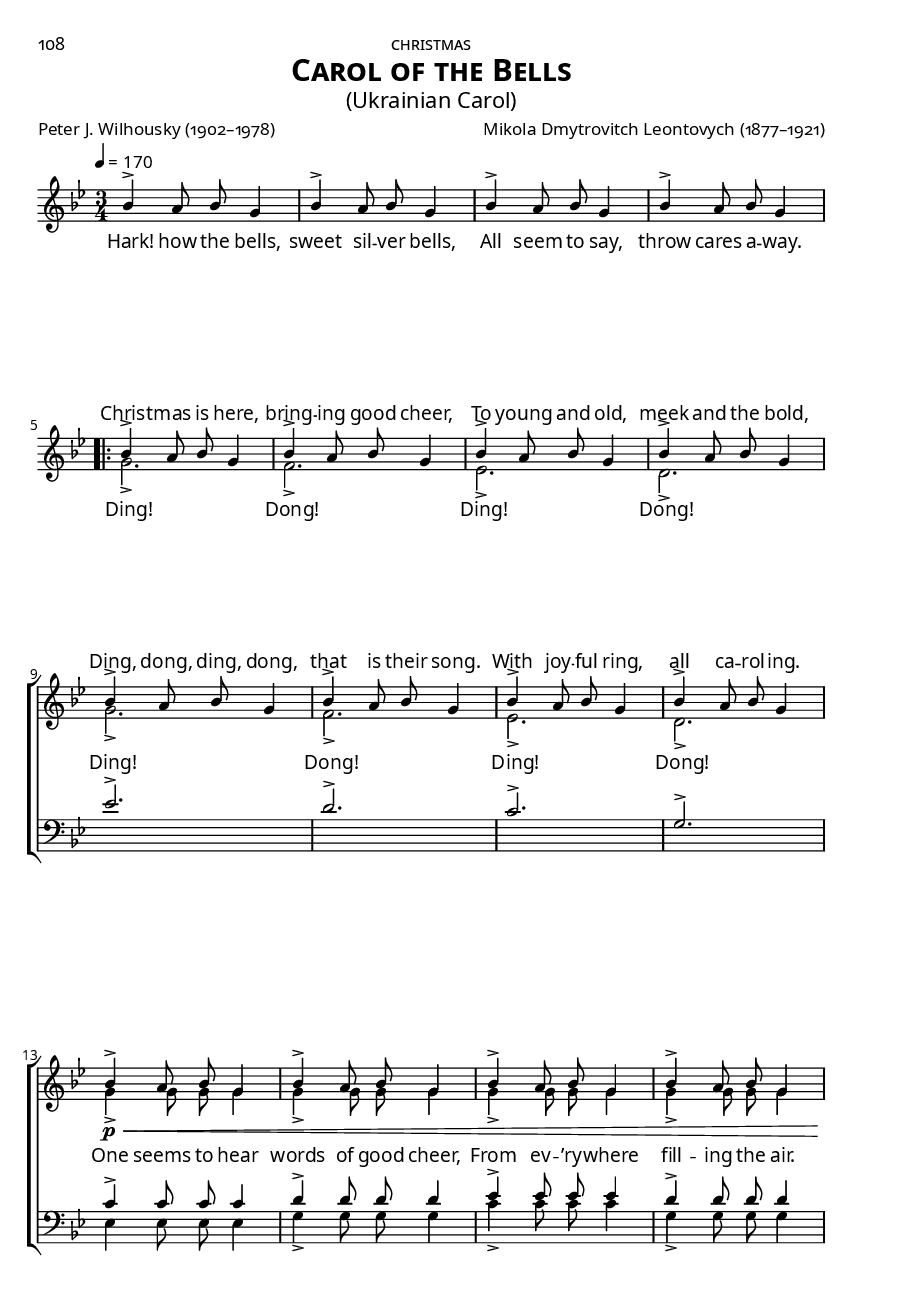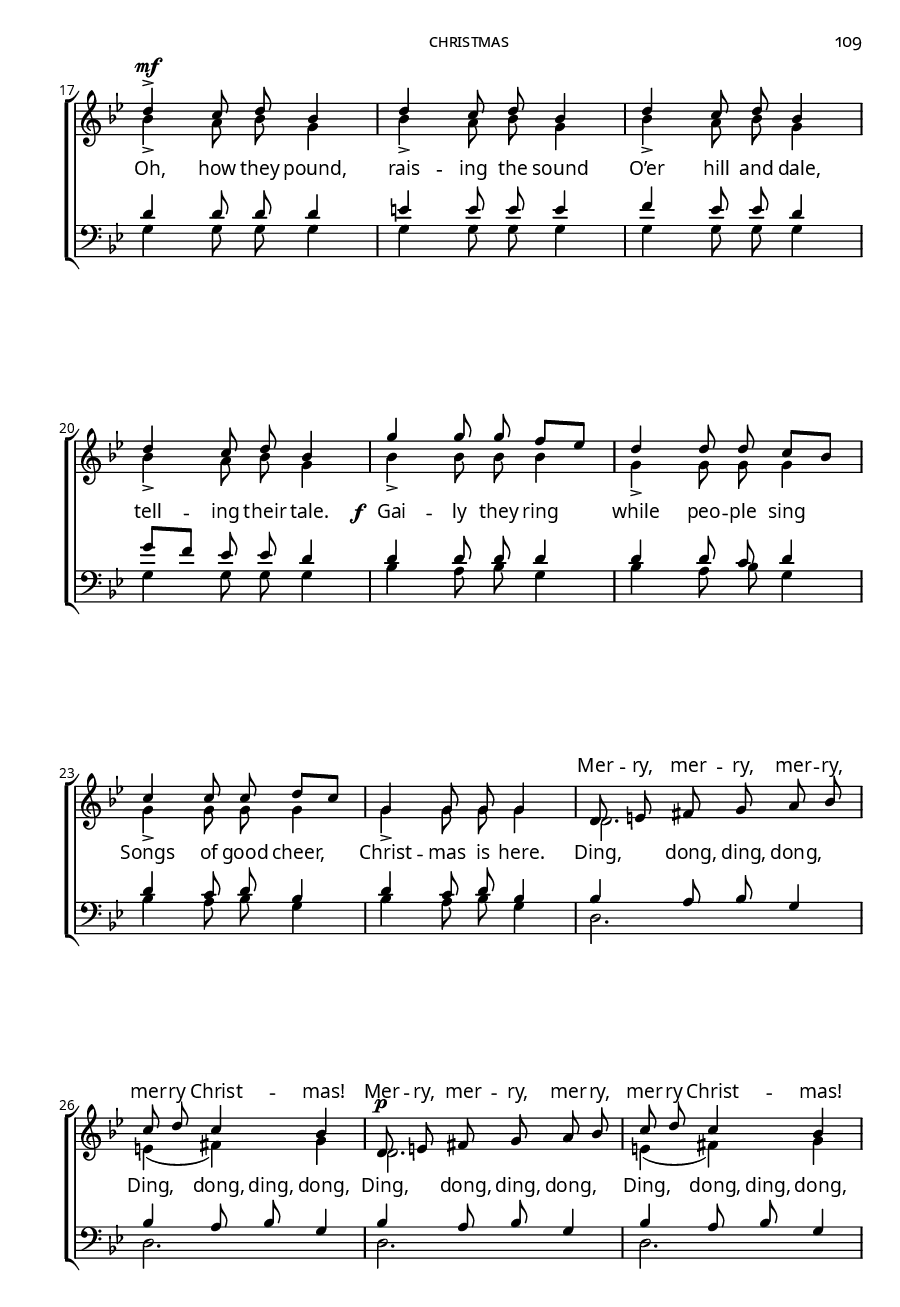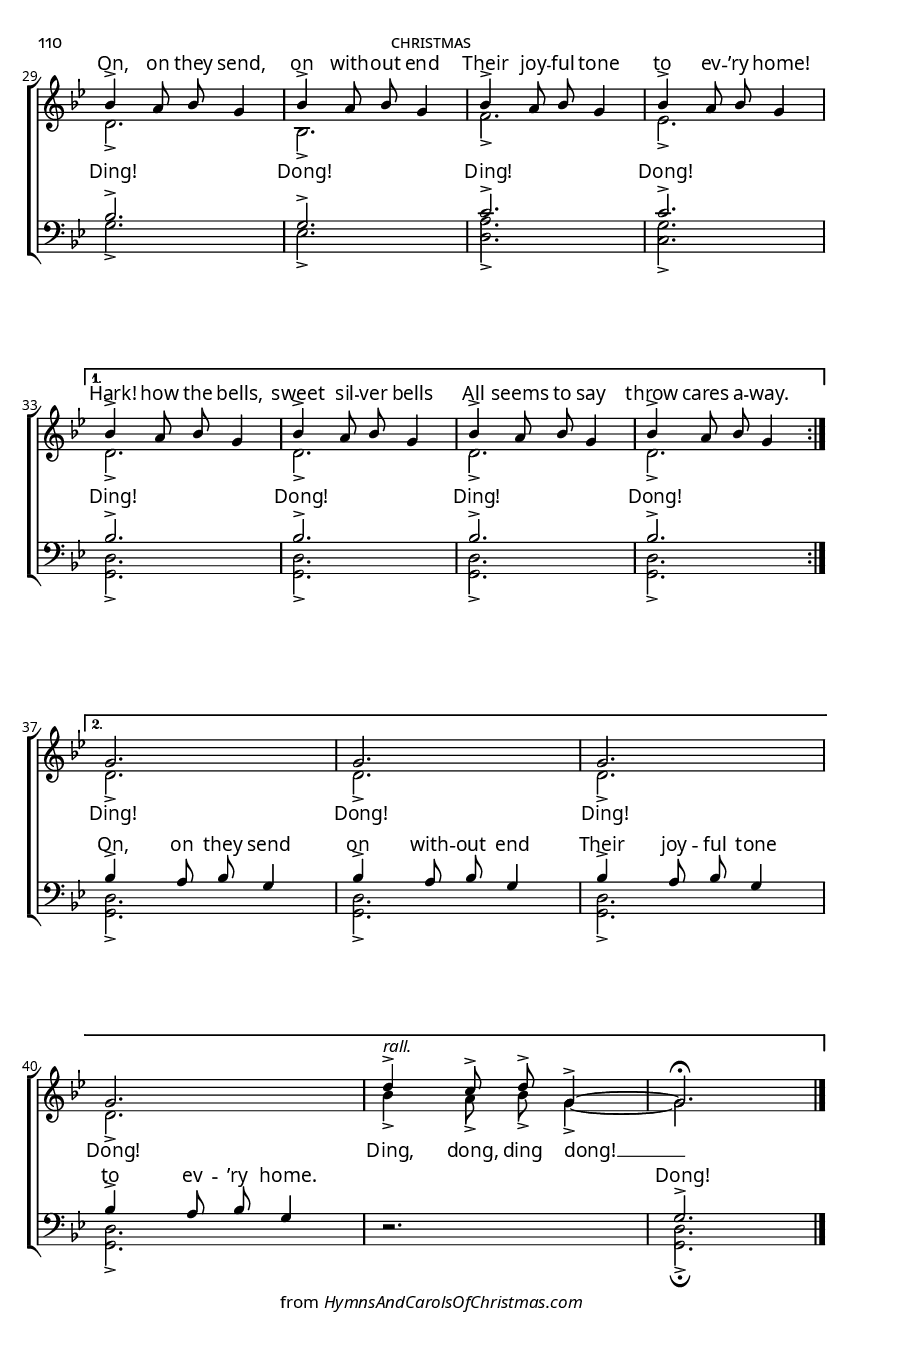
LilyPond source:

\version "2.14.2"
\include "util.ly"
\header {
  title = \markup{\override #'(font-name . "Garamond Premier Pro Semibold"){ \abs-fontsize #15 \smallCapsOldStyle"Carol of the Bells"}}
  subtitle = \markup{\override #'(font-name . "Garamond Premier Pro"){ \abs-fontsize #10.5 "(Ukrainian Carol)"}}
  poet = \markup\oldStyleNum"Peter J. Wilhousky (1902–1978)"
  composer = \markup\oldStyleNum"Mikola Dmytrovitch Leontovych (1877–1921)"
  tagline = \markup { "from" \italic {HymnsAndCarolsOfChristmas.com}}
}
\paper {
  %print-all-headers = ##t
  paper-height = 9\in
  paper-width = 6\in
  indent = 0\in
  %system-system-spacing = #'((basic-distance . 10) (padding . 0))
  %system-system-spacing =
  %  #'((basic-distance . 0)
  %     (minimum-distance . 0)
  %     (padding . -0.35)
  %     (stretchability . 100))
  ragged-last-bottom = ##f
  ragged-bottom = ##f
  two-sided = ##t
  inner-margin = 0.5\in
  outer-margin = 0.25\in
  top-margin = 0.25\in
  bottom-margin = 0.25\in
  first-page-number = #108
  print-first-page-number = ##t
  headerLine = \markup{\override #'(font-name . "Garamond Premier Pro") \smallCapsOldStyle"christmas"}
  oddHeaderMarkup = \markup\fill-line{
     \override #'(font-name . "Garamond Premier Pro")\abs-fontsize #8.5
     \combine 
        \fill-line{"" \on-the-fly #print-page-number-check-first
        \oldStylePageNum""
        }
        \fill-line{\headerLine}
  }
  evenHeaderMarkup = \markup {
     \override #'(font-name . "Garamond Premier Pro")\abs-fontsize #8.5
     \combine
        \on-the-fly #print-page-number-check-first
        \oldStylePageNum""
        \fill-line{\headerLine}
  }
}
#(set-global-staff-size 15) \paper{ #(define fonts (make-pango-font-tree "GoudyOlSt BT" "Garamond Premier Pro" "Garamond Premier Pro" (/ 15 20))) }
global = {
  \key bes \major
  \time 3/4
  \autoBeamOff
  \override DynamicLineSpanner #'staff-padding = #0.0
  \override DynamicLineSpanner #'Y-extent = #'(-0.5 . 0.5)
}

sopMusic = \relative c'' {
  \tempo 4 = 170
  bes4-> a8 bes g4 |
  bes4-> a8 bes g4 |
  bes4-> a8 bes g4 |
  bes4-> a8 bes g4 | \break
  \repeat volta 2 {
    
    bes4-> a8 bes g4 |
    bes4-> a8 bes g4 |
    bes4-> a8 bes g4 |
    bes4-> a8 bes g4 | \break
    
    bes4-> a8 bes g4 |
    bes4-> a8 bes g4 |
    bes4-> a8 bes g4 |
    bes4-> a8 bes g4 | \break
    
    bes4->\p\< a8 bes g4
    bes4-> a8 bes g4 |
    bes4-> a8 bes g4 |
    bes4-> a8 bes g4 |
    
    d'4->^\mf c8 d bes4 |
    d4 c8 d bes4 |
    d4 c8 d bes4 |
    d4 c8 d bes4 |
    
    % 4th System
    g'4 g8 g f[ ees] |
    d4 d8 d c[ bes] |
    c4 c8 c d[ c] |
    
    g4 g8 g g4 |
    d8 e fis g a bes |
    c d c4 bes |
    
    d,8^\p e fis g a bes |
    c d c4 bes |
    
    %third page
    bes4-> a8 bes g4 |
    bes4-> a8 bes g4 |
    bes4-> a8 bes g4 |
    bes4-> a8 bes g4 |
  }
  \alternative {
    {
      bes4-> a8 bes g4 | 
      bes4-> a8 bes g4 | 
      bes4-> a8 bes g4 | 
      bes4-> a8 bes g4 | \break
    }
    {
      g2. |
      g |
      g |
      g |
      d'4->^\markup\italic"rall." c8-> d-> g,4->~ |
      g2.\fermata \bar "|."
    }
  }
}
sopWordsBelow = \lyricmode {
  Hark! how the bells, sweet sil -- ver bells,
  All seem to say, throw cares a -- way.
  
}
sopWords = \lyricmode {
  \repeat unfold 16 { \skip 1 }
  Christ -- mas is here, bring -- ing good cheer,
  To young and old, meek and the bold,
  
  Ding, dong, ding, dong, that is their song.
  With joy -- ful ring, all ca -- rol -- ing.
  
  \repeat unfold 48 { \skip 1}
  Mer -- ry, mer -- ry, mer -- ry, mer -- ry Christ -- mas!
  Mer -- ry, mer -- ry, mer -- ry, mer -- ry Christ -- mas!
  
  On, on they send, on with -- out end
  Their joy -- ful tone to ev -- ’ry home!
  
  Hark! how the bells, sweet sil -- ver bells
  All seems to say throw cares a -- way.
}

altoMusic = \relative c'' {
  s2.*4 |
  
  g2.-> |
  f-> |
  ees-> |
  d-> |
  
  g2.-> |
  f-> |
  ees-> |
  d-> |
  
  g4-> g8 g g4 |
  g4-> g8 g g4 |
  g4-> g8 g g4 |
  g4-> g8 g g4 |
  
  bes4-> a8 bes g4 |
  bes4-> a8 bes g4 |
  bes4-> a8 bes g4 |
  bes4-> a8 bes g4 |
  
  %third system
  bes4-> bes8 bes bes4 |
  g4-> g8 g g4 |
  g4-> g8 g g4 |
  g4-> g8 g g4 |
  
  d2. |
  e4( fis) g |
  
  d2. |
  e4( fis) g |
  
  %page3
  d2.-> |
  bes-> |
  f'-> |
  ees-> |
  
  d-> |
  d-> |
  d-> |
  d-> |
  
  d-> |
  d-> |
  d-> |
  d-> |
  bes'4-> a8-> bes-> g4->~ |
  g2. \bar "|."
}
altoWords = {
  \lyricmode {
    Ding! Dong! Ding! Dong!
    \dropLyricsV
    Ding! Dong! Ding! Dong!
    
    \set associatedVoice = "sopranos"
    One seems to hear words of good cheer,
    From ev -- ’ry -- where fill -- ing the air.
    
    Oh, how they pound, rais -- ing the sound
    O’er hill and dale, tell -- ing their tale.
    \unset associatedVoice
  }
  \set stanza = \markup\dynamic"f "
  \lyricmode{
    Gai -- ly they ring while peo -- ple sing
    Songs of good cheer, Christ -- mas is \set associatedVoice = "tenors"
    here.
    
    Ding, dong, ding, dong,
    Ding, dong, ding, dong,
    Ding, dong, ding, dong,
    Ding, dong, ding, dong,
    \unset associatedVoice
    Ding! Dong!
    Ding! Dong!
    
    Ding! Dong!
    Ding! Dong!
    
    \raiseLyrics
    Ding! Dong!
    Ding! Dong!
    Ding, dong, ding dong! __
  }
}
tenorMusic = \relative c' {
  s2.*8 |
  
  ees2.-> |
  d-> |
  c-> |
  g-> |
  
  c4-> c8 c c4 |
  d4-> d8 d d4 |
  ees4-> ees8 ees ees4 |
  d4-> d8 d d4 |
  
  d4 d8 d d4 |
  e4 e8 e e4 |
  f4 ees8\noBeam ees d4 |
  g8[ f] ees8 ees d4 |
  
  %third system
  d4 d8 d d4 |
  d4 d8 c d4 |
  d4 c8 d bes4 |
  d4 c8 d bes4 |
  
  bes4 a8 bes g4 |
  bes4 a8 bes g4 |
  bes4 a8 bes g4 |
  bes4 a8 bes g4 |
  
  %page3
  bes2.-> |
  g-> |
  c-> |
  c-> |
  
  bes-> |
  bes-> |
  bes-> |
  bes-> |
  
  
  bes4-> a8 bes g4 |
  bes4-> a8 bes g4 |
  bes4-> a8 bes g4 |
  bes4-> a8 bes g4 |
  
  s2. |
  g2.-> \bar "|."
}
tenorWords = \lyricmode {
  \repeat unfold 76 {\skip 1}
  On, on they send on with -- out end
  Their joy -- ful tone to ev -- ’ry home.
  
  Dong!
}

bassMusic = \relative c {
  s2.*12 |
  
  ees4 ees8 ees8 ees4 |
  g4-> g8 g g4 |
  c4-> c8 c c4 |
  g4-> g8 g g4 |
  
  g4 g8 g g4 |
  g4 g8 g g4 |
  g4 g8 g g4 |
  g4 g8 g g4 |
  
  %third system
  bes4 a8 bes g4 |
  bes4 a8 bes g4 |
  bes4 a8 bes g4 |
  bes4 a8 bes g4 |
  
  d2. |
  d |
  d |
  d |
  
  %page3
  g2.-> |
  ees-> |
  <d a'>-> |
  <c g'>-> |
  
  <g d'>-> |
  q-> |
  q-> |
  q-> |
  
  
  q-> |
  q-> |
  q-> |
  q-> |
  
  d'\rest |
  q->\fermata \bar "|."
}
bassWords = \lyricmode {
  \repeat unfold 52 { \skip 1 }

  \repeat unfold 4 { \skip 1 }
}

pianoRH = \relative c' {
  
}
pianoLH = \relative c' {
  
}

\score {
  <<
   \new ChoirStaff <<
    \new Staff = women <<
      \new Voice = "sopranos" { \voiceOne << \global \sopMusic >> }
      \new Voice = "altos" { \voiceTwo << \global \altoMusic >> }
    >>
   \new Staff = men <<
      \clef bass
      \new Voice = "tenors" { \voiceOne << \global \tenorMusic >> }
      \new Voice = "basses" { \voiceTwo << \global \bassMusic >> }
    >>
    \new Lyrics \with { alignAboveContext = #"women" \override VerticalAxisGroup #'nonstaff-relatedstaff-spacing = #'((basic-distance . 1))} \lyricsto "sopranos" \sopWords
    \new Lyrics = "altos"  \with { alignBelowContext = #"women" } \lyricsto "altos" \altoWords
    \context Lyrics = "altos" \lyricsto "sopranos" \sopWordsBelow
    \new Lyrics \with { alignAboveContext = #"men" \override VerticalAxisGroup #'nonstaff-relatedstaff-spacing = #'((basic-distance . 1))} \lyricsto "tenors" \tenorWords
    \new Lyrics \with { alignBelowContext = #"men" \override VerticalAxisGroup #'nonstaff-relatedstaff-spacing = #'((basic-distance . 1))} \lyricsto "basses" \bassWords
  >>
%    \new PianoStaff << \new Staff { \new Voice { \pianoRH } } \new Staff { \clef "bass" \pianoLH } >>
  >>
  \layout {
    \context {
      \Score
      %\override SpacingSpanner #'base-shortest-duration = #(ly:make-moment 1 8)
      %\override SpacingSpanner #'common-shortest-duration = #(ly:make-moment 1 4)
    }
    \context {
      % Remove all empty staves
      \Staff \RemoveEmptyStaves \override VerticalAxisGroup #'remove-first = ##t
    }
    \context {
      \Lyrics
      \override LyricText #'X-offset = #center-on-word
    }
  }
}

